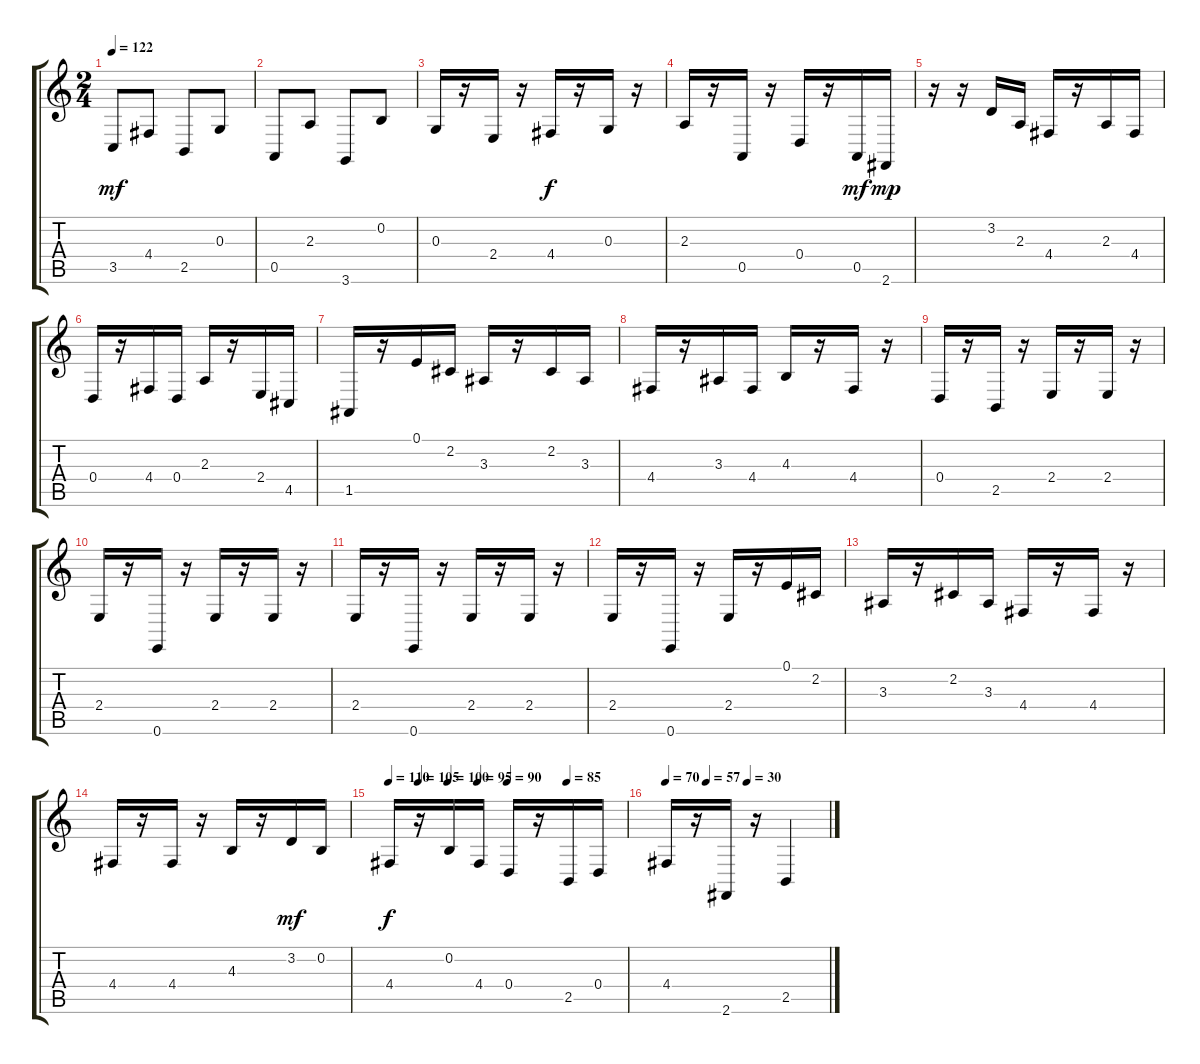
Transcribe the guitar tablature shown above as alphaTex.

\track "" {instrument bassoon}
\staff {score tabs}
\tuning (E4 B3 G3 D3 A2 E2) {hide}
\ts (2 4)
\tempo 122
\clef g2
\ks c
3.5.8{dy mf} 4.4.8 2.5.8 0.3.8 |
0.5.8 2.3.8 3.6.8 0.2.8 |
0.3.16 r.16 2.4.16 r.16 4.4.16{dy f} r.16 0.3.16 r.16 |
2.3.16 r.16 0.5.16 r.16 0.4.16 r.16 0.5.16{dy mf} 2.6.16{dy mp} |
r.16 r.16 3.2.16 2.3.16 4.4.16 r.16 2.3.16 4.4.16 |
0.4.16 r.16 4.4.16 0.4.16 2.3.16 r.16 2.4.16 4.5.16 |
1.5.16 r.16 0.1.16 2.2.16 3.3.16 r.16 2.2.16 3.3.16 |
4.4.16 r.16 3.3.16 4.4.16 4.3.16 r.16 4.4.16 r.16 |
0.4.16 r.16 2.5.16 r.16 2.4.16 r.16 2.4.16 r.16 |
2.4.16 r.16 0.6.16 r.16 2.4.16 r.16 2.4.16 r.16 |
2.4.16 r.16 0.6.16 r.16 2.4.16 r.16 2.4.16 r.16 |
2.4.16 r.16 0.6.16 r.16 2.4.16 r.16 0.1.16 2.2.16 |
3.3.16 r.16 2.2.16 3.3.16 4.4.16 r.16 4.4.16 r.16 |
4.4.16 r.16 4.4.16 r.16 4.3.16 r.16 3.2.16{dy mf} 0.2.16 |
\tempo 110
\tempo (105 0.125)
\tempo (100 0.25)
\tempo (95 0.375)
\tempo (90 0.5)
\tempo (85 0.75)
4.4.16{dy f} r.16 0.2.16 4.4.16 0.4.16 r.16 2.5.16 0.4.16 |
\tempo 70
\tempo (57 0.25)
\tempo (30 0.5)
4.4.16 r.16 2.6.16 r.16 2.5.4
